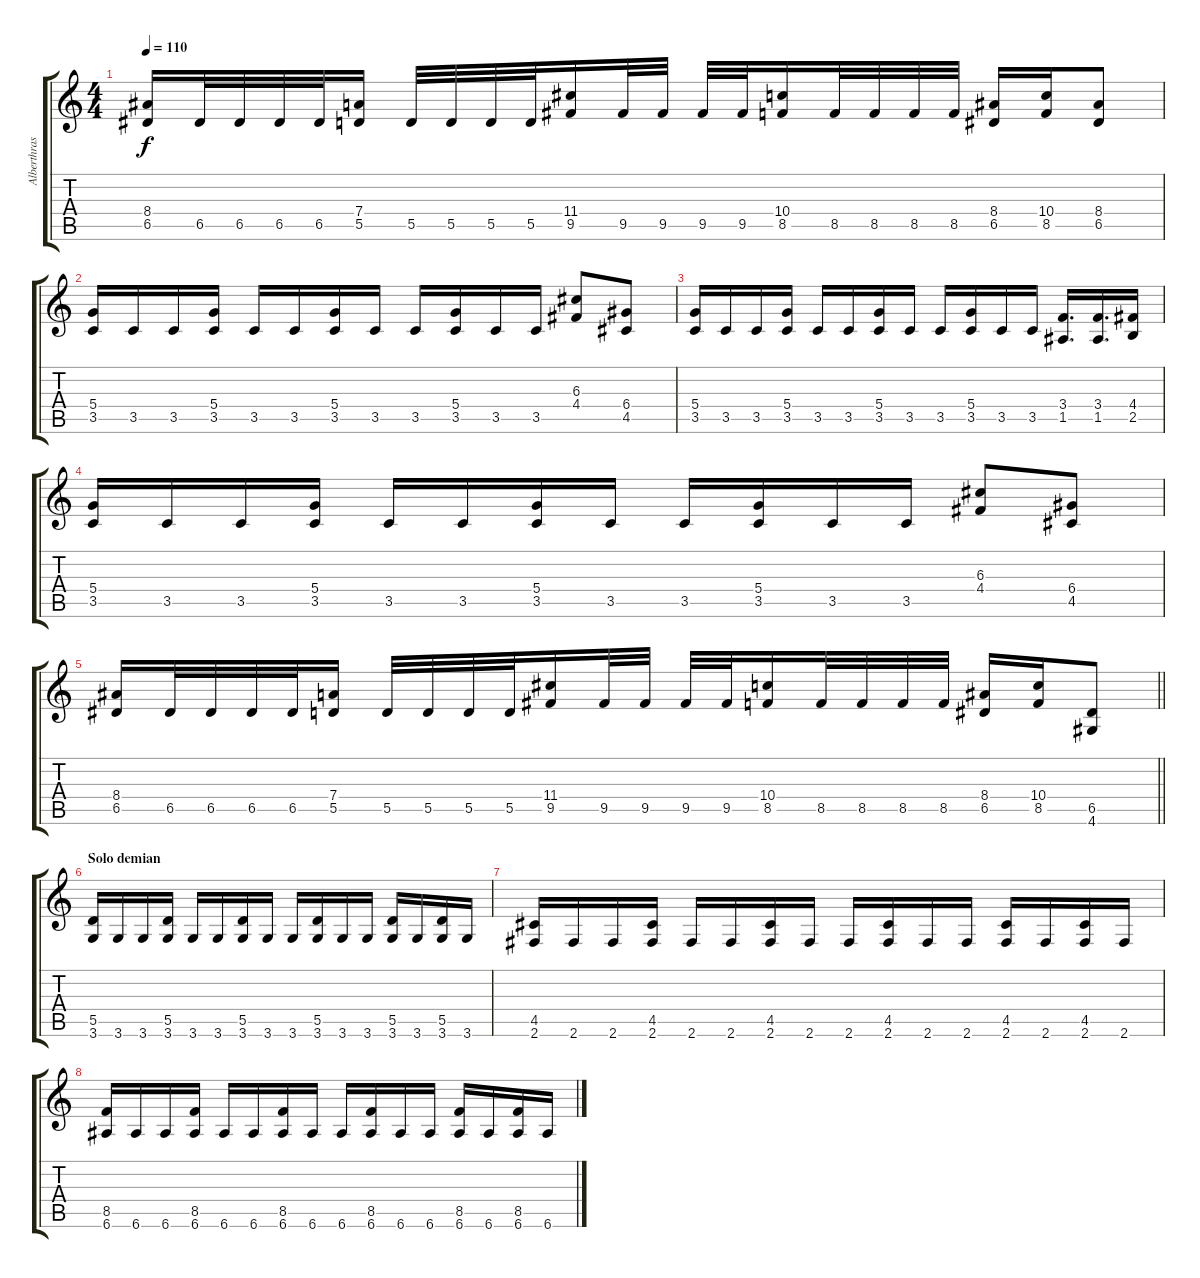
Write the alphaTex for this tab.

\track ("Alberthrash" "Alberthras") {instrument distortionguitar}
\staff {score tabs}
\tuning (E4 B3 G3 D3 A2 E2) {hide}
\ts (4 4)
\tempo 110
\clef g2
\ks c
(8.4 6.5).16{dy f} 6.5.32 6.5.32 6.5.32 6.5.32 (7.4 5.5).16 5.5.32 5.5.32 5.5.32 5.5.32 (11.4 9.5).16 9.5.32 9.5.32 9.5.32 9.5.32 (10.4 8.5).16 8.5.32 8.5.32 8.5.32 8.5.32 (8.4 6.5).16 (10.4 8.5).16 (8.4 6.5).8 |
(5.4 3.5).16 3.5.16 3.5.16 (5.4 3.5).16 3.5.16 3.5.16 (5.4 3.5).16 3.5.16 3.5.16 (5.4 3.5).16 3.5.16 3.5.16 (6.3 4.4).8 (6.4 4.5).8 |
(5.4 3.5).16 3.5.16 3.5.16 (5.4 3.5).16 3.5.16 3.5.16 (5.4 3.5).16 3.5.16 3.5.16 (5.4 3.5).16 3.5.16 3.5.16 (3.4 1.5).16{d} (3.4 1.5).16{d} (4.4 2.5).16 |
(5.4 3.5).16 3.5.16 3.5.16 (5.4 3.5).16 3.5.16 3.5.16 (5.4 3.5).16 3.5.16 3.5.16 (5.4 3.5).16 3.5.16 3.5.16 (6.3 4.4).8 (6.4 4.5).8 |
\barLineRight lightlight
(8.4 6.5).16 6.5.32 6.5.32 6.5.32 6.5.32 (7.4 5.5).16 5.5.32 5.5.32 5.5.32 5.5.32 (11.4 9.5).16 9.5.32 9.5.32 9.5.32 9.5.32 (10.4 8.5).16 8.5.32 8.5.32 8.5.32 8.5.32 (8.4 6.5).16 (10.4 8.5).16 (6.5 4.6).8 |
\section ("" "Solo demian")
(5.5 3.6).16 3.6.16 3.6.16 (5.5 3.6).16 3.6.16 3.6.16 (5.5 3.6).16 3.6.16 3.6.16 (5.5 3.6).16 3.6.16 3.6.16 (5.5 3.6).16 3.6.16 (5.5 3.6).16 3.6.16 |
(4.5 2.6).16 2.6.16 2.6.16 (4.5 2.6).16 2.6.16 2.6.16 (4.5 2.6).16 2.6.16 2.6.16 (4.5 2.6).16 2.6.16 2.6.16 (4.5 2.6).16 2.6.16 (4.5 2.6).16 2.6.16 |
(8.5 6.6).16 6.6.16 6.6.16 (8.5 6.6).16 6.6.16 6.6.16 (8.5 6.6).16 6.6.16 6.6.16 (8.5 6.6).16 6.6.16 6.6.16 (8.5 6.6).16 6.6.16 (8.5 6.6).16 6.6.16
